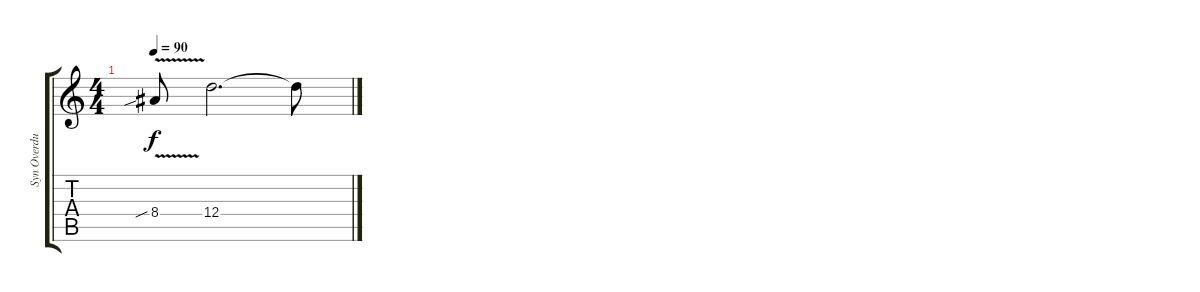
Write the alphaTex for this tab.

\track ("Syn Overdub" "Syn Overdu") {instrument overdrivenguitar}
\staff {score tabs}
\tuning (E4 B3 G3 D3 A2 D2) {hide}
\ts (4 4)
\tempo 90
\clef g2
\ks c
8.4{v sib}.8{dy f} 12.4.2{d} 12.4{t}.8
